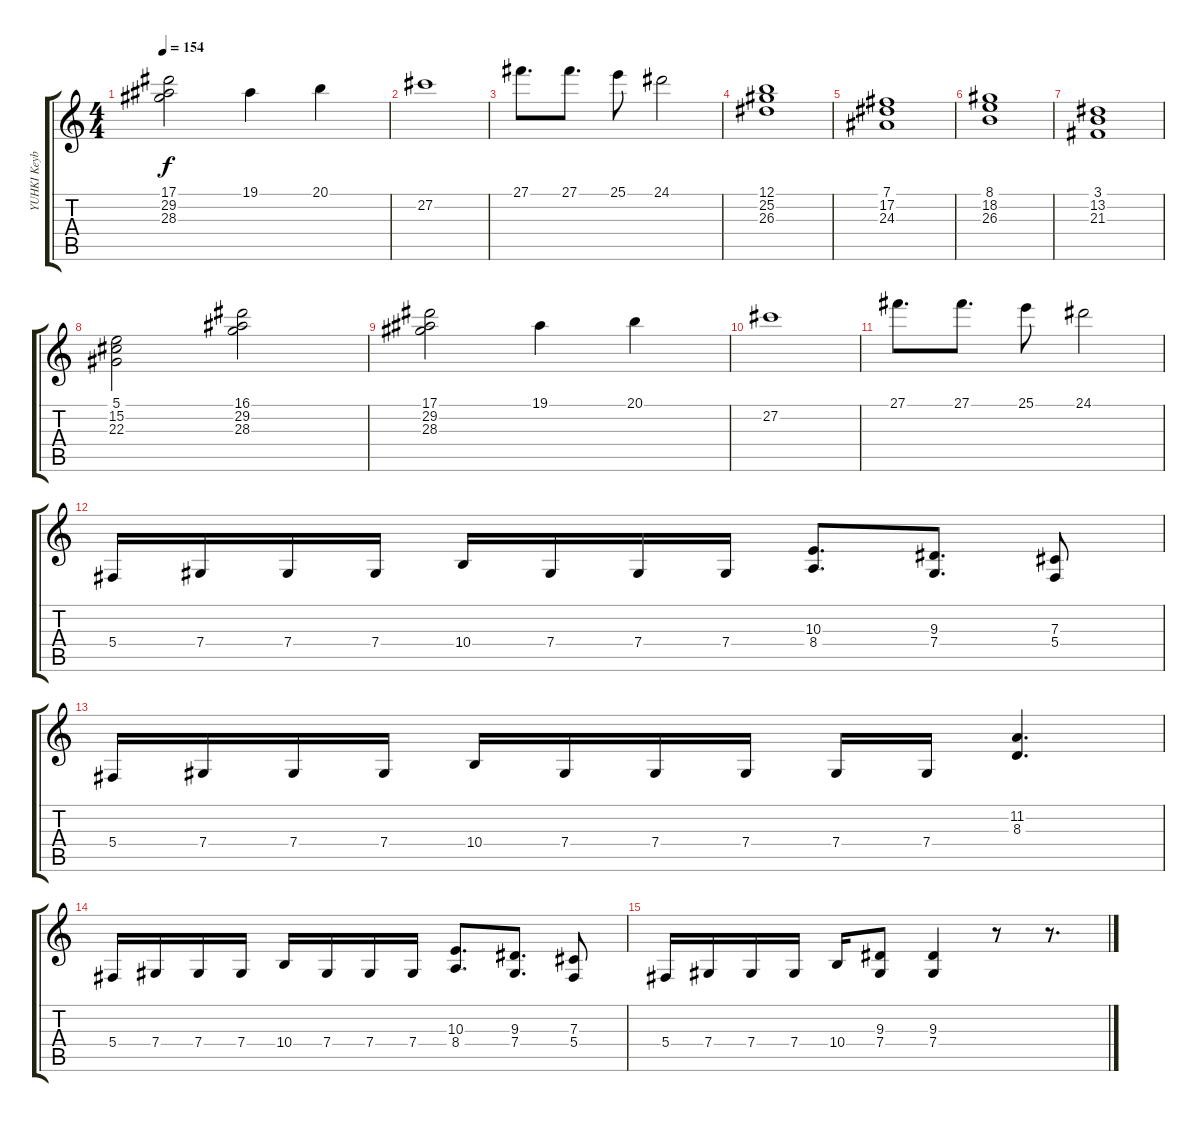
\track ("YUHKI Keyboard I" "YUHKI Keyb") {instrument stringensemble1}
\staff {score tabs}
\tuning (Eb4 Bb3 Gb3 Db3 Ab2 Eb2) {hide}
\ts (4 4)
\tempo 154
\clef g2
\ks c
(17.1 29.2 28.3).2{dy f} 19.1.4 20.1.4 |
27.2.1 |
27.1.8{d} 27.1.8{d} 25.1.8 24.1.2 |
(12.1 25.2 26.3).1 |
(7.1 17.2 24.3).1 |
(8.1 18.2 26.3).1 |
(3.1 13.2 21.3).1 |
(5.1 15.2 22.3).2 (16.1 29.2 28.3).2 |
(17.1 29.2 28.3).2 19.1.4 20.1.4 |
27.2.1 |
27.1.8{d} 27.1.8{d} 25.1.8 24.1.2 |
5.4.16{volume 16 instrument drawbarorgan} 7.4.16 7.4.16 7.4.16 10.4.16 7.4.16 7.4.16 7.4.16 (10.3 8.4).8{d} (9.3 7.4).8{d} (7.3 5.4).8 |
5.4.16 7.4.16 7.4.16 7.4.16 10.4.16 7.4.16 7.4.16 7.4.16 7.4.16 7.4.16 (11.2 8.3).4{d} |
5.4.16 7.4.16 7.4.16 7.4.16 10.4.16 7.4.16 7.4.16 7.4.16 (10.3 8.4).8{d} (9.3 7.4).8{d} (7.3 5.4).8 |
5.4.16 7.4.16 7.4.16 7.4.16 10.4.16 (9.3 7.4).8 (9.3 7.4).4 r.8 r.8{d}
